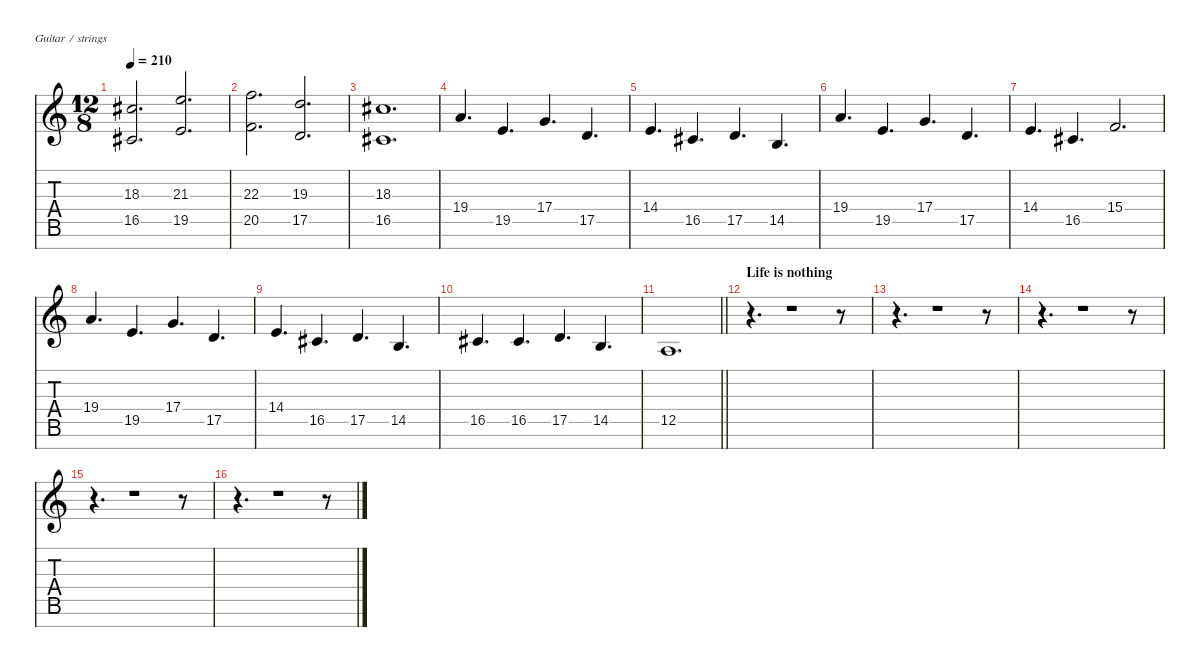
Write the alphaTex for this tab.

\defaultSystemsLayout 4
\hideDynamics
\bracketExtendMode nobrackets
\singleTrackTrackNamePolicy hidden
\multiTrackTrackNamePolicy hidden
\firstSystemTrackNameMode fullname
\firstSystemTrackNameOrientation horizontal
\otherSystemsTrackNameOrientation horizontal
\track ("Synth 1" "vln.") {instrument synthstrings1}
\staff {score tabs}
\tuning (E4 B3 G3 D3 A2 E2 B1)
\ts (12 8)
\tempo 210
\clef g2
\ks c
(18.3{acc #} 16.5{acc #}).2{d dy mf} (21.3 19.5).2{d} |
(22.3 20.5).2{d} (19.3 17.5).2{d} |
(18.3{acc #} 16.5{acc #}).1{d} |
19.4.4{d dy f} 19.5.4{d} 17.4.4{d} 17.5.4{d} |
14.4.4{d} 16.5{acc #}.4{d} 17.5.4{d} 14.5.4{d} |
19.4.4{d} 19.5.4{d} 17.4.4{d} 17.5.4{d} |
14.4.4{d} 16.5{acc #}.4{d} 15.4.2{d} |
19.4.4{d} 19.5.4{d} 17.4.4{d} 17.5.4{d} |
14.4.4{d} 16.5{acc #}.4{d} 17.5.4{d} 14.5.4{d} |
16.5{acc #}.4{d} 16.5{acc #}.4{d} 17.5.4{d} 14.5.4{d} |
\barLineRight lightlight
12.5.1{d} |
\section ("" "Life is nothing")
r.4{d} r.1 r.8 |
r.4{d} r.1 r.8 |
r.4{d} r.1 r.8 |
r.4{d} r.1 r.8 |
r.4{d} r.1 r.8
